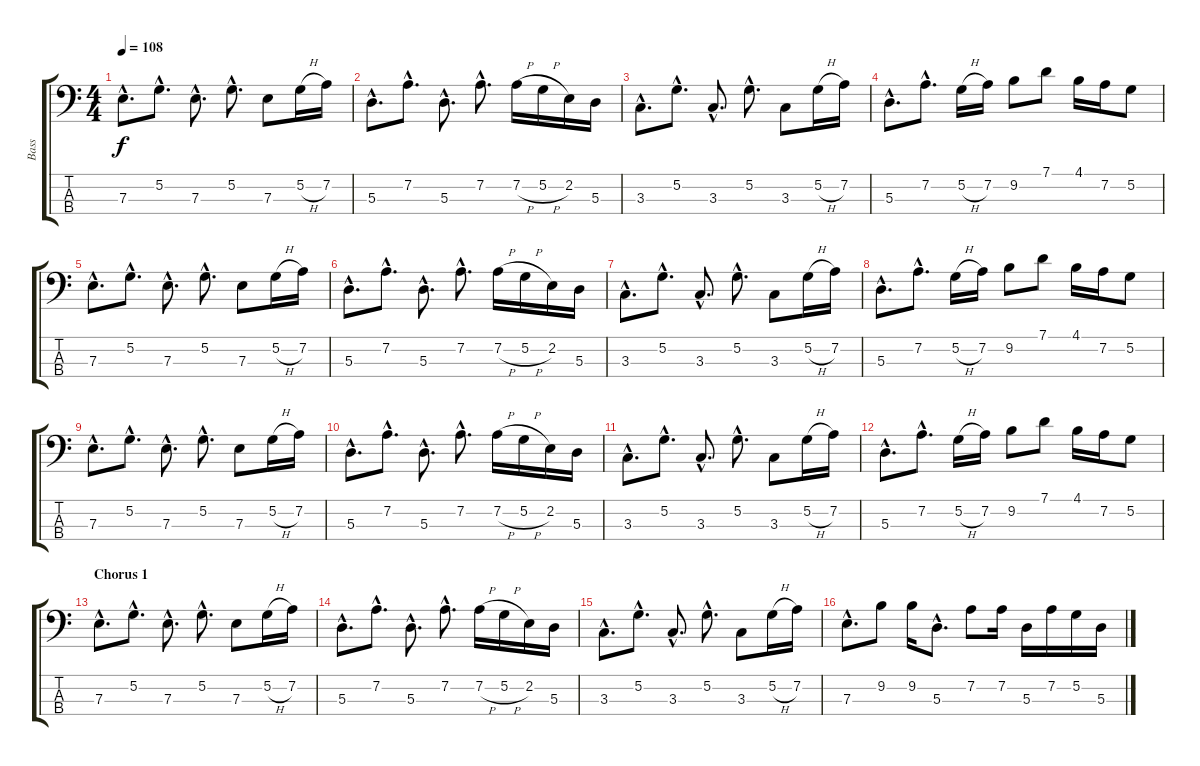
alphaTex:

\track ("Bass" "Bass") {instrument electricbassfinger}
\staff {score tabs}
\tuning (G2 D2 A1 E1) {hide}
\ts (4 4)
\tempo 108
\clef f4
\ks c
7.3{hac}.8{d dy f} 5.2{hac}.8{d} 7.3{hac}.8{d} 5.2{hac}.8{d} 7.3.8 5.2{h}.16 7.2.16 |
5.3{hac}.8{d} 7.2{hac}.8{d} 5.3{hac}.8{d} 7.2{hac}.8{d} 7.2{h}.16 5.2{h}.16 2.2.16 5.3.16 |
3.3{hac}.8{d} 5.2{hac}.8{d} 3.3{hac}.8{d} 5.2{hac}.8{d} 3.3.8 5.2{h}.16 7.2.16 |
5.3{hac}.8{d} 7.2{hac}.8{d} 5.2{h}.16 7.2.16 9.2.8 7.1.8 4.1.16 7.2.16 5.2.8 |
7.3{hac}.8{d} 5.2{hac}.8{d} 7.3{hac}.8{d} 5.2{hac}.8{d} 7.3.8 5.2{h}.16 7.2.16 |
5.3{hac}.8{d} 7.2{hac}.8{d} 5.3{hac}.8{d} 7.2{hac}.8{d} 7.2{h}.16 5.2{h}.16 2.2.16 5.3.16 |
3.3{hac}.8{d} 5.2{hac}.8{d} 3.3{hac}.8{d} 5.2{hac}.8{d} 3.3.8 5.2{h}.16 7.2.16 |
5.3{hac}.8{d} 7.2{hac}.8{d} 5.2{h}.16 7.2.16 9.2.8 7.1.8 4.1.16 7.2.16 5.2.8 |
7.3{hac}.8{d} 5.2{hac}.8{d} 7.3{hac}.8{d} 5.2{hac}.8{d} 7.3.8 5.2{h}.16 7.2.16 |
5.3{hac}.8{d} 7.2{hac}.8{d} 5.3{hac}.8{d} 7.2{hac}.8{d} 7.2{h}.16 5.2{h}.16 2.2.16 5.3.16 |
3.3{hac}.8{d} 5.2{hac}.8{d} 3.3{hac}.8{d} 5.2{hac}.8{d} 3.3.8 5.2{h}.16 7.2.16 |
5.3{hac}.8{d} 7.2{hac}.8{d} 5.2{h}.16 7.2.16 9.2.8 7.1.8 4.1.16 7.2.16 5.2.8 |
\section ("" "Chorus 1")
7.3{hac}.8{d} 5.2{hac}.8{d} 7.3{hac}.8{d} 5.2{hac}.8{d} 7.3.8 5.2{h}.16 7.2.16 |
5.3{hac}.8{d} 7.2{hac}.8{d} 5.3{hac}.8{d} 7.2{hac}.8{d} 7.2{h}.16 5.2{h}.16 2.2.16 5.3.16 |
3.3{hac}.8{d} 5.2{hac}.8{d} 3.3{hac}.8{d} 5.2{hac}.8{d} 3.3.8 5.2{h}.16 7.2.16 |
7.3{hac}.8{d} 9.2.8 9.2.16 5.3{hac}.8{d} 7.2.8 7.2.16 5.3.16 7.2.16 5.2.16 5.3.16
